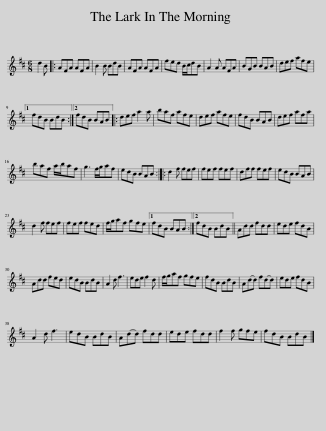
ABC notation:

X:1
L:1/8
M:6/8
I:linebreak $
K:D
V:1 treble
V:1
 d2 B |: AFA AFA | B2 B BdB | AFA AFA | fed B/c/dB | %5
 A2 A AFA | BGB BAB | def afe |1$ fdB BdB :|2 fdB BAB |: %10
 def a2 a | baf afe | def afe | fdB BAB | def afa |$ %15
 baf a/b/af | g3 f/g/af | edB BAB :: d2 f fef | fef fef | %20
 dff fef | edB BAB |$ d2 f fef | fef fed | f/g/af gfe |1 %25
 fdB BAB :|2 fdB BdB || Add fdd | ede fdB |$ Add fed | %30
 edB BdB | A2 d f3 | ede f2 d | f/g/af gfe | fdB BdB | %35
 Ad-d fd-d | ede fdB |$ A2 d f3 | edB BdB | Ad-d fdd | %40
 ede fdd | f2 f gfe | fdB BdB |] %43
